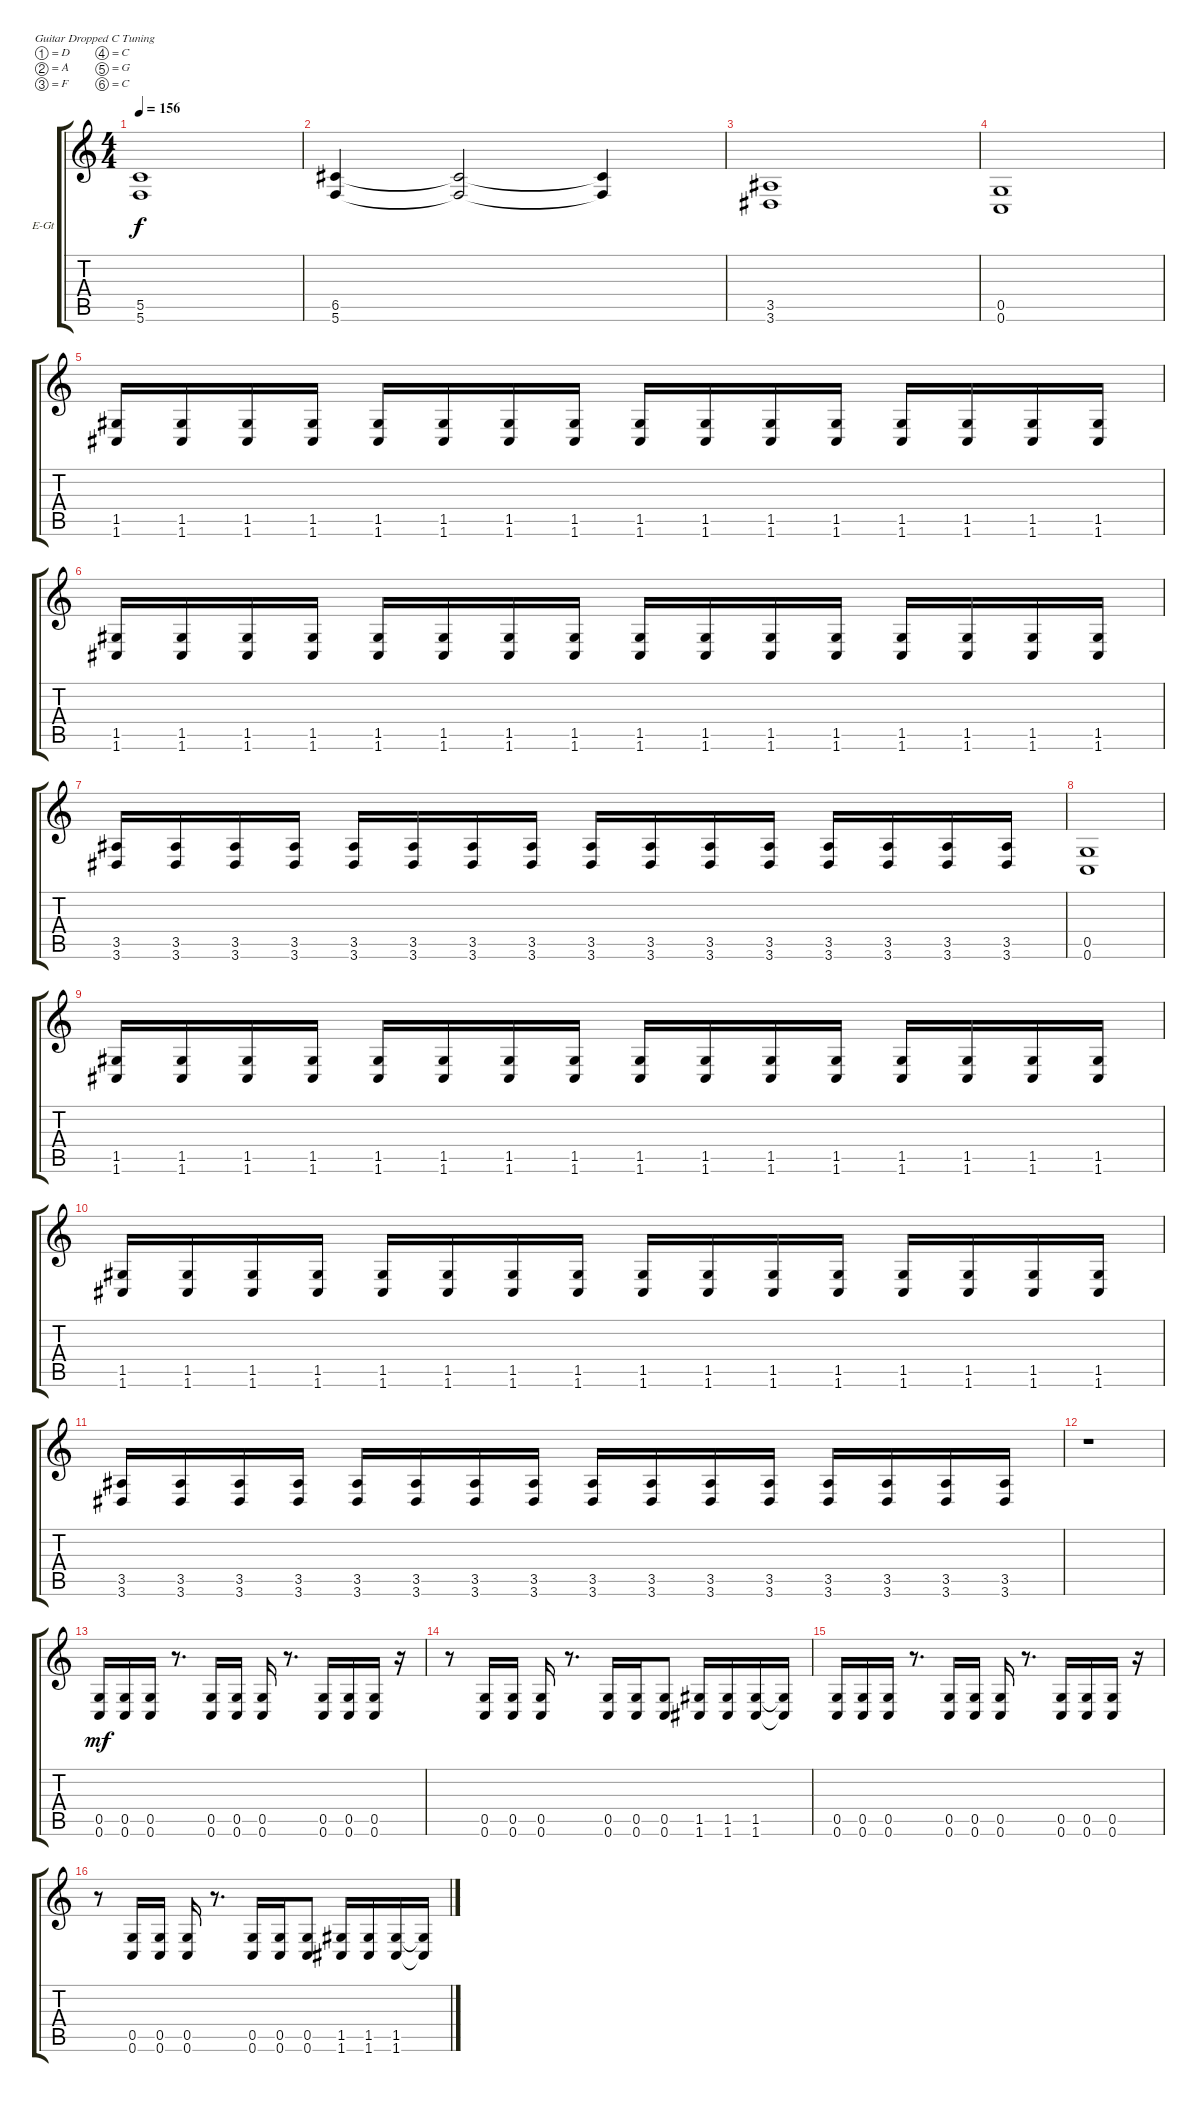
\bracketExtendMode groupsimilarinstruments
\firstSystemTrackNameOrientation horizontal
\otherSystemsTrackNameOrientation horizontal
\track ("Rhythm Guitar" "E-Gt") {instrument distortionguitar}
\staff {score tabs}
\tuning (D4 A3 F3 C3 G2 C2)
\ts (4 4)
\tempo 156
\clef g2
\ks c
(5.5 5.6).1{dy f} |
(6.5 5.6).4 (6.5{t} 5.6{t}).2 (6.5{t} 5.6{t}).4 |
(3.5 3.6).1 |
(0.5 0.6).1 |
(1.6 1.5).16 (1.6 1.5).16 (1.6 1.5).16 (1.6 1.5).16 (1.6 1.5).16 (1.6 1.5).16 (1.6 1.5).16 (1.6 1.5).16 (1.6 1.5).16 (1.6 1.5).16 (1.6 1.5).16 (1.6 1.5).16 (1.6 1.5).16 (1.6 1.5).16 (1.6 1.5).16 (1.6 1.5).16 |
(1.6 1.5).16 (1.6 1.5).16 (1.6 1.5).16 (1.6 1.5).16 (1.6 1.5).16 (1.6 1.5).16 (1.6 1.5).16 (1.6 1.5).16 (1.6 1.5).16 (1.6 1.5).16 (1.6 1.5).16 (1.6 1.5).16 (1.6 1.5).16 (1.6 1.5).16 (1.6 1.5).16 (1.6 1.5).16 |
(3.5 3.6).16 (3.5 3.6).16 (3.5 3.6).16 (3.5 3.6).16 (3.5 3.6).16 (3.5 3.6).16 (3.5 3.6).16 (3.5 3.6).16 (3.5 3.6).16 (3.5 3.6).16 (3.5 3.6).16 (3.5 3.6).16 (3.5 3.6).16 (3.5 3.6).16 (3.5 3.6).16 (3.5 3.6).16 |
(0.6 0.5).1 |
(1.6 1.5).16 (1.6 1.5).16 (1.6 1.5).16 (1.6 1.5).16 (1.6 1.5).16 (1.6 1.5).16 (1.6 1.5).16 (1.6 1.5).16 (1.6 1.5).16 (1.6 1.5).16 (1.6 1.5).16 (1.6 1.5).16 (1.6 1.5).16 (1.6 1.5).16 (1.6 1.5).16 (1.6 1.5).16 |
(1.6 1.5).16 (1.6 1.5).16 (1.6 1.5).16 (1.6 1.5).16 (1.6 1.5).16 (1.6 1.5).16 (1.6 1.5).16 (1.6 1.5).16 (1.6 1.5).16 (1.6 1.5).16 (1.6 1.5).16 (1.6 1.5).16 (1.6 1.5).16 (1.6 1.5).16 (1.6 1.5).16 (1.6 1.5).16 |
(3.5 3.6).16 (3.5 3.6).16 (3.5 3.6).16 (3.5 3.6).16 (3.5 3.6).16 (3.5 3.6).16 (3.5 3.6).16 (3.5 3.6).16 (3.5 3.6).16 (3.5 3.6).16 (3.5 3.6).16 (3.5 3.6).16 (3.5 3.6).16 (3.5 3.6).16 (3.5 3.6).16 (3.5 3.6).16 |
r.1 |
(0.5 0.6).16{dy mf} (0.5 0.6).16 (0.5 0.6).16 r.8{d} (0.5 0.6).16 (0.5 0.6).16 (0.5 0.6).16 r.8{d} (0.5 0.6).16 (0.5 0.6).16 (0.5 0.6).16 r.16 |
r.8 (0.5 0.6).16 (0.5 0.6).16 (0.5 0.6).16 r.8{d} (0.5 0.6).16 (0.5 0.6).16 (0.5 0.6).8 (1.5 1.6).16 (1.5 1.6).16 (1.5 1.6).16 (1.5{t} 1.6{t}).16 |
(0.5 0.6).16 (0.5 0.6).16 (0.5 0.6).16 r.8{d} (0.5 0.6).16 (0.5 0.6).16 (0.5 0.6).16 r.8{d} (0.5 0.6).16 (0.5 0.6).16 (0.5 0.6).16 r.16 |
r.8 (0.5 0.6).16 (0.5 0.6).16 (0.5 0.6).16 r.8{d} (0.5 0.6).16 (0.5 0.6).16 (0.5 0.6).8 (1.5 1.6).16 (1.5 1.6).16 (1.5 1.6).16 (1.5{t} 1.6{t}).16
